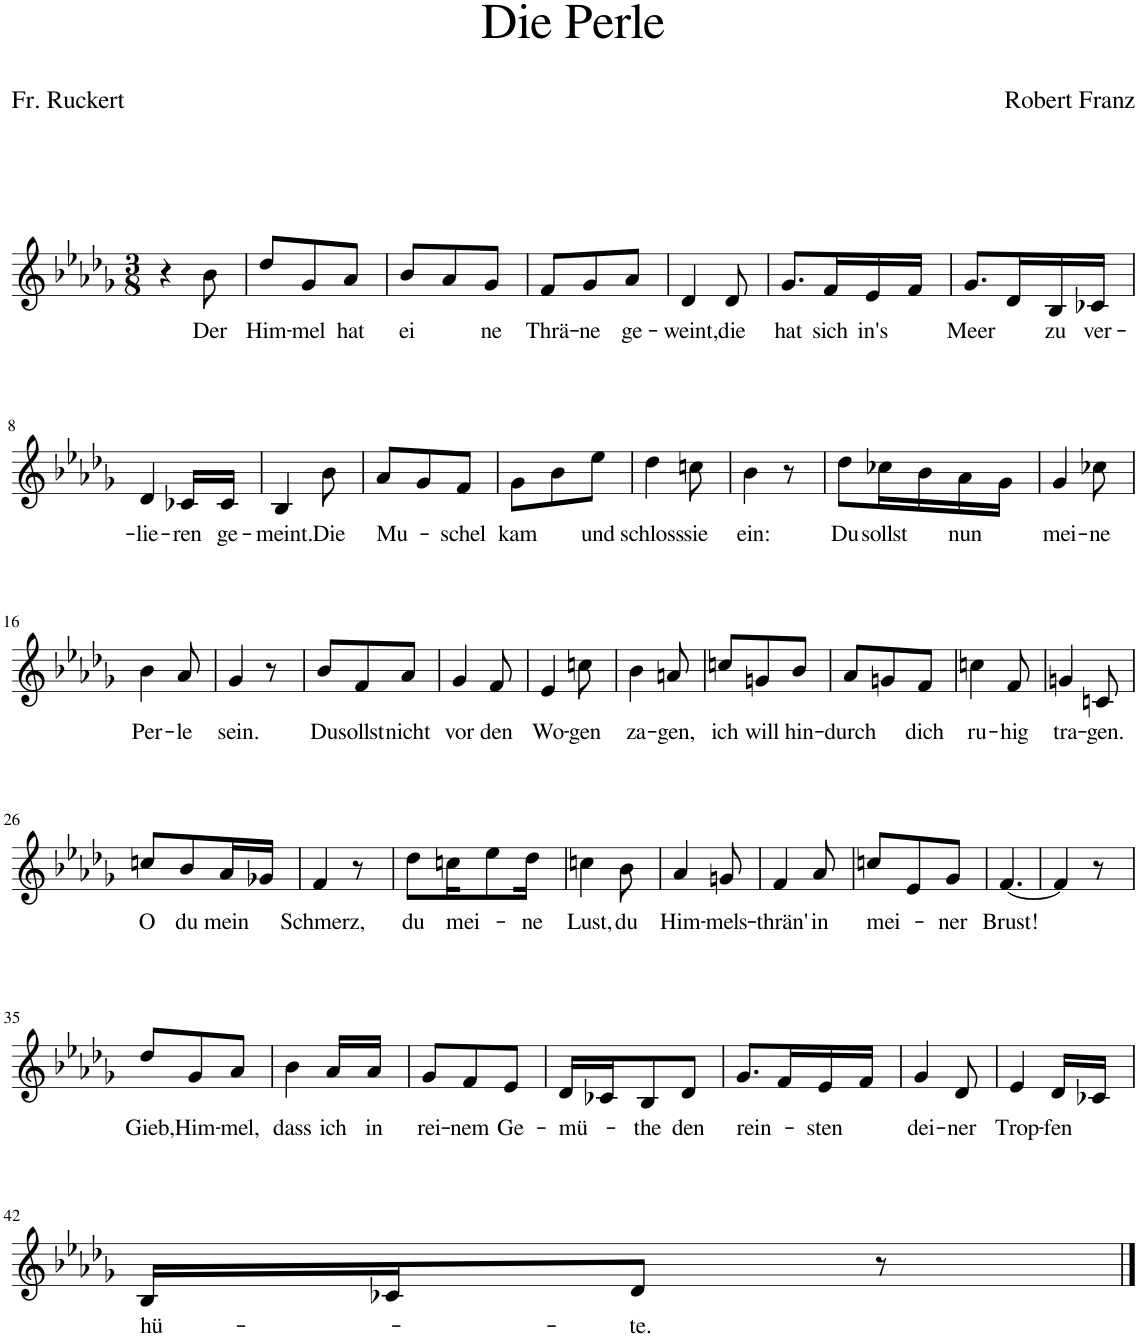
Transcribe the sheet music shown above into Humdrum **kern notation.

**kern	**text
*part1	*part1
*staff1	*staff1
*I"Piano	*
*I'Pno	*
*clefG2	*
*k[b-e-a-d-g-]	*
*M3/8	*
=1	=1
4r	.
!	!LO:LY:b
8b-\	Der
=2	=2
!	!LO:LY:b
8dd-/L	Him-
!	!LO:LY:b
8g-/	-mel
!	!LO:LY:b
8a-/J	hat
=3	=3
!	!LO:LY:b
8b-/L	ei
8a-/	.
!	!LO:LY:b
8g-/J	-ne
=4	=4
!	!LO:LY:b
8f/L	Thrä-
!	!LO:LY:b
8g-/	-ne
!	!LO:LY:b
8a-/J	ge-
=5	=5
!	!LO:LY:b
4d-/	-weint,
!	!LO:LY:b
8d-/	die
=6	=6
!	!LO:LY:b
8.g-/L	hat
!	!LO:LY:b
16f/L	sich
!	!LO:LY:b
16e-/	in's
16f/JJ	.
=7	=7
!	!LO:LY:b
8.g-/L	Meer
16d-/L	.
!	!LO:LY:b
16B-/	zu
!	!LO:LY:b
16c-X/JJ	ver-
!!LO:LB:g=z
=8	=8
!	!LO:LY:b
4d-/	-lie-
!	!LO:LY:b
16c-X/LL	-ren
!	!LO:LY:b
16c-/JJ	ge-
=9	=9
!	!LO:LY:b
4B-/	-meint.
!	!LO:LY:b
8b-\	Die
=10	=10
!	!LO:LY:b
8a-/L	Mu-
8g-/	.
!	!LO:LY:b
8f/J	-schel
=11	=11
!	!LO:LY:b
8g-\L	kam
8b-\	.
!	!LO:LY:b
8ee-\J	und
=12	=12
!	!LO:LY:b
4dd-\	schloss
!	!LO:LY:b
8ccn\	sie
=13	=13
!	!LO:LY:b
4b-\	ein:
8r	.
=14	=14
!	!LO:LY:b
8dd-\L	Du
!	!LO:LY:b
16cc-X\L	sollst
16b-\	.
!	!LO:LY:b
16a-\	nun
16g-\JJ	.
=15	=15
!	!LO:LY:b
4g-/	mei-
!	!LO:LY:b
8cc-X\	-ne
!!LO:LB:g=z
=16	=16
!	!LO:LY:b
4b-\	Per-
!	!LO:LY:b
8a-/	-le
=17	=17
!	!LO:LY:b
4g-/	sein.
8r	.
=18	=18
!	!LO:LY:b
8b-/L	Du
!	!LO:LY:b
8f/	sollst
!	!LO:LY:b
8a-/J	nicht
=19	=19
!	!LO:LY:b
4g-/	vor
!	!LO:LY:b
8f/	den
=20	=20
!	!LO:LY:b
4e-/	Wo-
!	!LO:LY:b
8ccn\	-gen
=21	=21
!	!LO:LY:b
4b-\	za-
!	!LO:LY:b
8an/	-gen,
=22	=22
!	!LO:LY:b
8ccn/L	ich
!	!LO:LY:b
8gn/	will
!	!LO:LY:b
8b-/J	hin-
=23	=23
!	!LO:LY:b
8a-/L	-durch
8gn/	.
!	!LO:LY:b
8f/J	dich
=24	=24
!	!LO:LY:b
4ccn\	ru-
!	!LO:LY:b
8f/	-hig
=25	=25
!	!LO:LY:b
4gn/	tra-
!	!LO:LY:b
8cn/	-gen.
!!LO:LB:g=z
=26	=26
!	!LO:LY:b
8ccn/L	O
!	!LO:LY:b
8b-/	du
!	!LO:LY:b
16a-/L	mein
16g-X/JJ	.
=27	=27
!	!LO:LY:b
4f/	Schmerz,
8r	.
=28	=28
!	!LO:LY:b
8dd-\L	du
!	!LO:LY:b
16ccn\K	mei-
8ee-\	.
!	!LO:LY:b
16dd-\Jk	-ne
=29	=29
!	!LO:LY:b
4ccn\	Lust,
!	!LO:LY:b
8b-\	du
=30	=30
!	!LO:LY:b
4a-/	Him-
!	!LO:LY:b
8gn/	-mels-
=31	=31
!	!LO:LY:b
4f/	-thrän'
!	!LO:LY:b
8a-/	in
=32	=32
!	!LO:LY:b
8ccn/L	mei-
8e-/	.
!	!LO:LY:b
8g-/J	-ner
=33	=33
!	!LO:LY:b
[4.f/	Brust!
=34	=34
4f/]	.
8r	.
!!LO:LB:g=z
=35	=35
!	!LO:LY:b
8dd-/L	Gieb,
!	!LO:LY:b
8g-/	Him-
!	!LO:LY:b
8a-/J	-mel,
=36	=36
!	!LO:LY:b
4b-\	dass
!	!LO:LY:b
16a-/LL	ich
!	!LO:LY:b
16a-/JJ	in
=37	=37
!	!LO:LY:b
8g-/L	rei-
!	!LO:LY:b
8f/	-nem
!	!LO:LY:b
8e-/J	Ge-
=38	=38
!	!LO:LY:b
16d-/LL	-mü-
16c-X/J	.
!	!LO:LY:b
8B-/	-the
!	!LO:LY:b
8d-/J	den
=39	=39
!	!LO:LY:b
8.g-/L	rein-
16f/L	.
!	!LO:LY:b
16e-/	-sten
16f/JJ	.
=40	=40
!	!LO:LY:b
4g-/	dei-
!	!LO:LY:b
8d-/	-ner
=41	=41
!	!LO:LY:b
4e-/	Trop-
!	!LO:LY:b
16d-/LL	-fen
16c-X/JJ	.
!!LO:LB:g=z
=42	=42
!	!LO:LY:b
16B-/LL	hü-
16c-X/J	.
!	!LO:LY:b
8d-/J	-te.
8r	.
==	==
*-	*-
